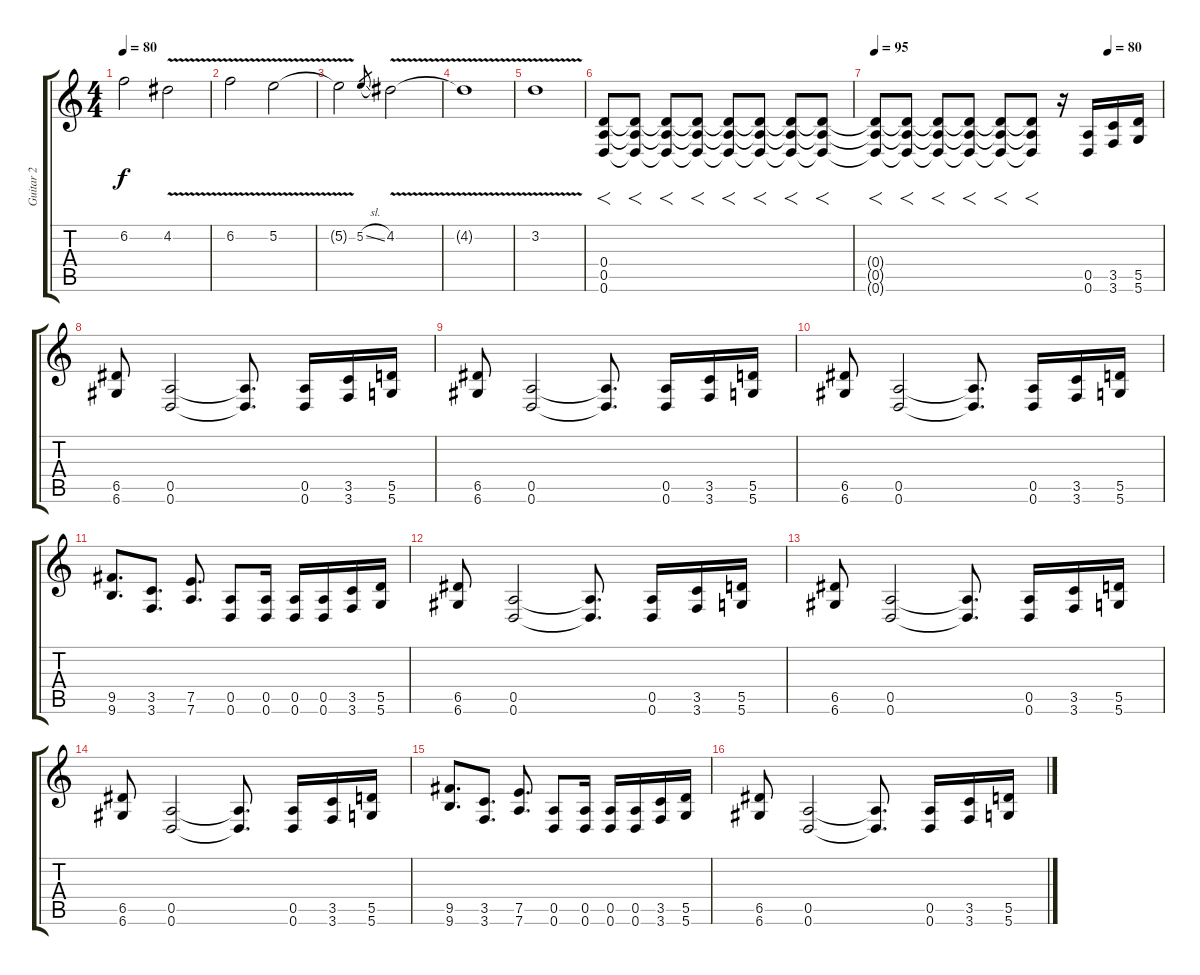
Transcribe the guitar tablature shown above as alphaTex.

\track ("Guitar 2" "Guitar 2") {instrument distortionguitar}
\staff {score tabs}
\tuning (E4 B3 G3 D3 A2 D2) {hide}
\ts (4 4)
\tempo 80
\clef g2
\ks c
6.2{t}.2{dy f} 4.2{v}.2{volume 10} |
6.2{v}.2 5.2{v}.2{volume 5} |
5.2{t}.2 5.2{sl}.8{gr} 4.2{v}.2{volume 10} |
4.2{t}.1 |
3.2{v}.1{volume 10} |
(0.4 0.5 0.6).8{f volume 0 balance 0} (0.4{t} 0.5{t} 0.6{t}).8{f volume 16 balance 16} (0.4{t} 0.5{t} 0.6{t}).8{f balance 0} (0.4{t} 0.5{t} 0.6{t}).8{f balance 16} (0.4{t} 0.5{t} 0.6{t}).8{f balance 0} (0.4{t} 0.5{t} 0.6{t}).8{f balance 16} (0.4{t} 0.5{t} 0.6{t}).8{f balance 0} (0.4{t} 0.5{t} 0.6{t}).8{f balance 16} |
\tempo 95
\tempo (80 0.8125)
(0.4{t} 0.5{t} 0.6{t}).8{f volume 16 balance 0} (0.4{t} 0.5{t} 0.6{t}).8{f balance 16} (0.4{t} 0.5{t} 0.6{t}).8{f balance 0} (0.4{t} 0.5{t} 0.6{t}).8{f balance 16} (0.4{t} 0.5{t} 0.6{t}).8{f balance 0} (0.4{t} 0.5{t} 0.6{t}).8{f} r.16 (0.5 0.6).16{balance 12} (3.5 3.6).16 (5.5 5.6).16 |
(6.5 6.6).8 (0.5 0.6).2 (0.5{t} 0.6{t}).8{d} (0.5 0.6).16 (3.5 3.6).16 (5.5 5.6).16 |
(6.5 6.6).8 (0.5 0.6).2 (0.5{t} 0.6{t}).8{d} (0.5 0.6).16 (3.5 3.6).16 (5.5 5.6).16 |
(6.5 6.6).8 (0.5 0.6).2 (0.5{t} 0.6{t}).8{d} (0.5 0.6).16 (3.5 3.6).16 (5.5 5.6).16 |
(9.5 9.6).8{d} (3.5 3.6).8{d} (7.5 7.6).8{d} (0.5 0.6).8 (0.5 0.6).16 (0.5 0.6).16 (0.5 0.6).16 (3.5 3.6).16 (5.5 5.6).16 |
(6.5 6.6).8 (0.5 0.6).2 (0.5{t} 0.6{t}).8{d} (0.5 0.6).16 (3.5 3.6).16 (5.5 5.6).16 |
(6.5 6.6).8 (0.5 0.6).2 (0.5{t} 0.6{t}).8{d} (0.5 0.6).16 (3.5 3.6).16 (5.5 5.6).16 |
(6.5 6.6).8 (0.5 0.6).2 (0.5{t} 0.6{t}).8{d} (0.5 0.6).16 (3.5 3.6).16 (5.5 5.6).16 |
(9.5 9.6).8{d} (3.5 3.6).8{d} (7.5 7.6).8{d} (0.5 0.6).8 (0.5 0.6).16 (0.5 0.6).16 (0.5 0.6).16 (3.5 3.6).16 (5.5 5.6).16 |
(6.5 6.6).8 (0.5 0.6).2 (0.5{t} 0.6{t}).8{d} (0.5 0.6).16 (3.5 3.6).16 (5.5 5.6).16
